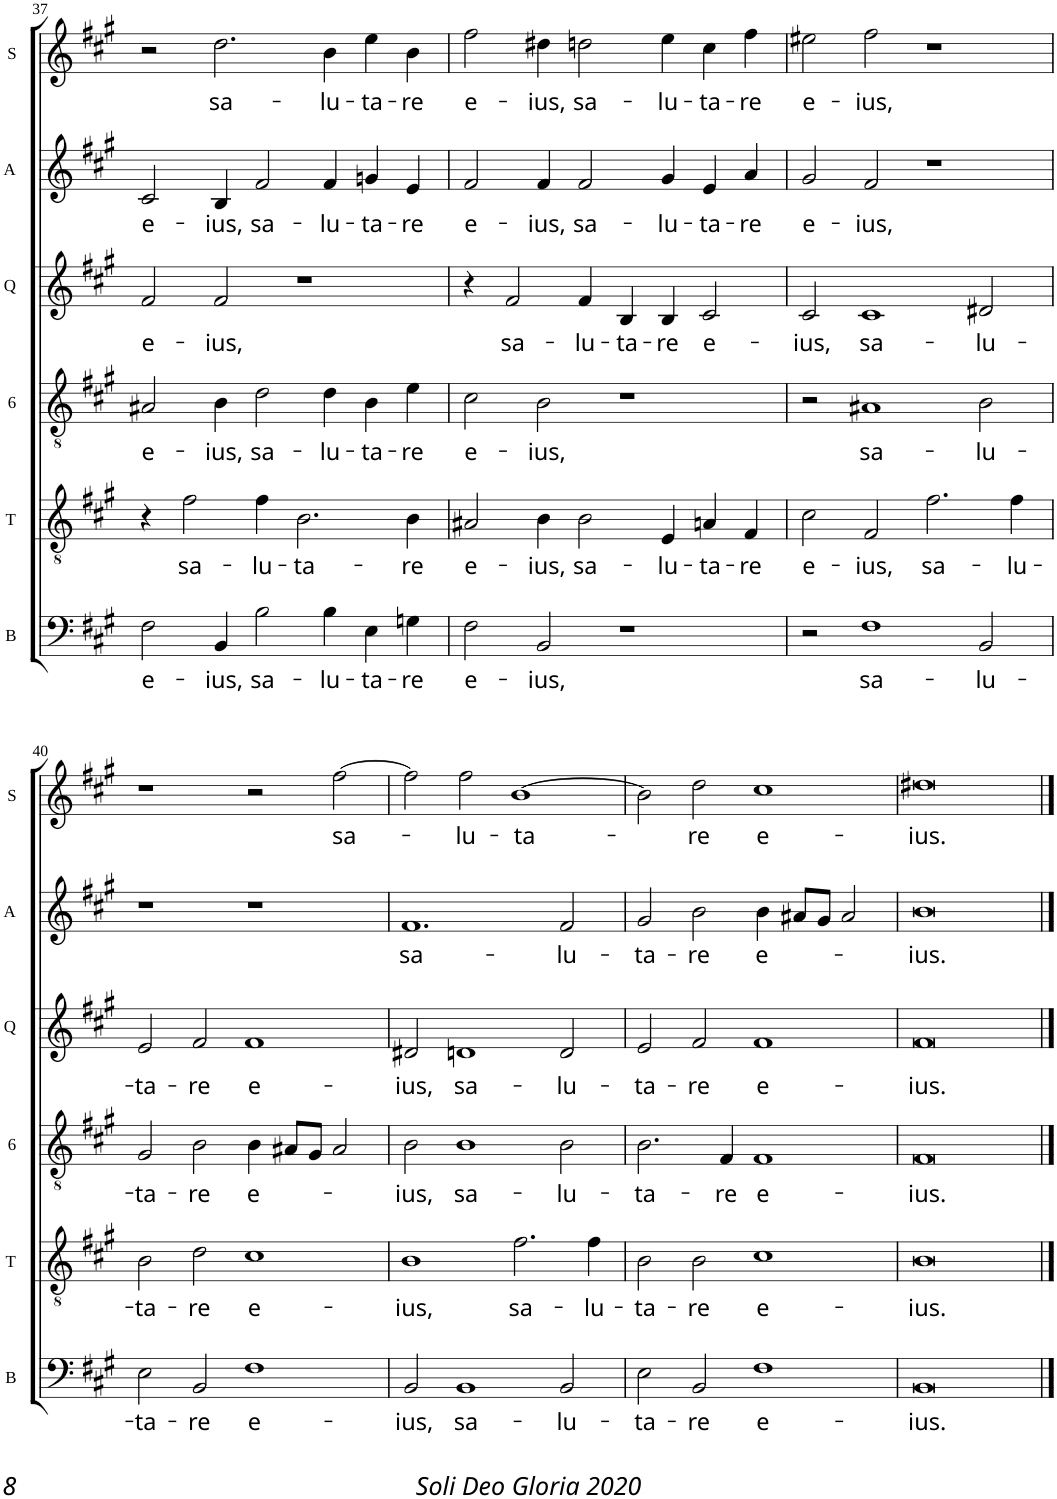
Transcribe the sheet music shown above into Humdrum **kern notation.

**kern	**text	**kern	**text	**kern	**text	**kern	**text	**kern	**text	**kern	**text
*part6	*part6	*part5	*part5	*part4	*part4	*part3	*part3	*part2	*part2	*part1	*part1
*staff6	*staff6	*staff5	*staff5	*staff4	*staff4	*staff3	*staff3	*staff2	*staff2	*staff1	*staff1
*I"Bass	*	*I"Tenor	*	*I"Sexto	*	*I"Quinto	*	*I"Alto	*	*I"Soprano	*
*I'B	*	*I'T	*	*	*	*I'Q	*	*I'A	*	*I'S	*
!!LO:PB:g=z
*clefF4	*	*clefGv2	*	*clefGv2	*	*clefG2	*	*clefG2	*	*clefG2	*
*k[f#c#g#]	*	*k[f#c#g#]	*	*k[f#c#g#]	*	*k[f#c#g#]	*	*k[f#c#g#]	*	*k[f#c#g#]	*
*A:	*	*A:	*	*A:	*	*A:	*	*A:	*	*A:	*
*M4/2	*	*M4/2	*	*M4/2	*	*M4/2	*	*M4/2	*	*M4/2	*
=37	=37	=37	=37	=37	=37	=37	=37	=37	=37	=37	=37
!	!LO:LY:b	!	!	!	!LO:LY:b	!	!LO:LY:b	!	!LO:LY:b	!	!
2F#\	e-	4r	.	2A#X/	e-	2f#/	e-	2c#/	e-	2r	.
!	!	!	!LO:LY:b	!	!	!	!	!	!	!	!
.	.	2f#\	sa-	.	.	.	.	.	.	.	.
!	!LO:LY:b	!	!	!	!LO:LY:b	!	!LO:LY:b	!	!LO:LY:b	!	!LO:LY:b
4BB/	-ius,	.	.	4B\	-ius,	2f#/	-ius,	4B/	-ius,	2.dd\	sa-
!	!LO:LY:b	!	!LO:LY:b	!	!LO:LY:b	!	!	!	!LO:LY:b	!	!
2B\	sa-	4f#\	-lu-	2d\	sa-	.	.	2f#/	sa-	.	.
!	!	!	!LO:LY:b	!	!	!	!	!	!	!	!
.	.	2.B\	-ta-	.	.	1r	.	.	.	.	.
!	!LO:LY:b	!	!	!	!LO:LY:b	!	!	!	!LO:LY:b	!	!LO:LY:b
4B\	-lu-	.	.	4d\	-lu-	.	.	4f#/	-lu-	4b\	-lu-
!	!LO:LY:b	!	!	!	!LO:LY:b	!	!	!	!LO:LY:b	!	!LO:LY:b
4E\	-ta-	.	.	4B\	-ta-	.	.	4gn/	-ta-	4ee\	-ta-
!	!LO:LY:b	!	!LO:LY:b	!	!LO:LY:b	!	!	!	!LO:LY:b	!	!LO:LY:b
4Gn\	-re	4B\	-re	4e\	-re	.	.	4e/	-re	4b\	-re
=38	=38	=38	=38	=38	=38	=38	=38	=38	=38	=38	=38
!	!LO:LY:b	!	!LO:LY:b	!	!LO:LY:b	!	!	!	!LO:LY:b	!	!LO:LY:b
2F#\	e-	2A#X/	e-	2c#\	e-	4r	.	2f#/	e-	2ff#\	e-
!	!	!	!	!	!	!	!LO:LY:b	!	!	!	!
.	.	.	.	.	.	2f#/	sa-	.	.	.	.
!	!LO:LY:b	!	!LO:LY:b	!	!LO:LY:b	!	!	!	!LO:LY:b	!	!LO:LY:b
2BB/	-ius,	4B\	-ius,	2B\	-ius,	.	.	4f#/	-ius,	4dd#X\	-ius,
!	!	!	!LO:LY:b	!	!	!	!LO:LY:b	!	!LO:LY:b	!	!LO:LY:b
.	.	2B\	sa-	.	.	4f#/	-lu-	2f#/	sa-	2ddn\	sa-
!	!	!	!	!	!	!	!LO:LY:b	!	!	!	!
1r	.	.	.	1r	.	4B/	-ta-	.	.	.	.
!	!	!	!LO:LY:b	!	!	!	!LO:LY:b	!	!LO:LY:b	!	!LO:LY:b
.	.	4E/	-lu-	.	.	4B/	-re	4g#/	-lu-	4ee\	-lu-
!	!	!	!LO:LY:b	!	!	!	!LO:LY:b	!	!LO:LY:b	!	!LO:LY:b
.	.	4An/	-ta-	.	.	2c#/	e-	4e/	-ta-	4cc#\	-ta-
!	!	!	!LO:LY:b	!	!	!	!	!	!LO:LY:b	!	!LO:LY:b
.	.	4F#/	-re	.	.	.	.	4a/	-re	4ff#\	-re
=39	=39	=39	=39	=39	=39	=39	=39	=39	=39	=39	=39
!	!	!	!LO:LY:b	!	!	!	!LO:LY:b	!	!LO:LY:b	!	!LO:LY:b
2r	.	2c#\	e-	2r	.	2c#/	-ius,	2g#/	e-	2ee#X\	e-
!	!LO:LY:b	!	!LO:LY:b	!	!LO:LY:b	!	!LO:LY:b	!	!LO:LY:b	!	!LO:LY:b
1F#	sa-	2F#/	-ius,	1A#X	sa-	1c#	sa-	2f#/	-ius,	2ff#\	-ius,
!	!	!	!LO:LY:b	!	!	!	!	!	!	!	!
.	.	2.f#\	sa-	.	.	.	.	1r	.	1r	.
!	!LO:LY:b	!	!	!	!LO:LY:b	!	!LO:LY:b	!	!	!	!
2BB/	-lu-	.	.	2B\	-lu-	2d#X/	-lu-	.	.	.	.
!	!	!	!LO:LY:b	!	!	!	!	!	!	!	!
.	.	4f#\	-lu-	.	.	.	.	.	.	.	.
!!LO:LB:g=z
=40	=40	=40	=40	=40	=40	=40	=40	=40	=40	=40	=40
!	!LO:LY:b	!	!LO:LY:b	!	!LO:LY:b	!	!LO:LY:b	!	!	!	!
2E\	-ta-	2B\	-ta-	2G#/	-ta-	2e/	-ta-	1r	.	1r	.
!	!LO:LY:b	!	!LO:LY:b	!	!LO:LY:b	!	!LO:LY:b	!	!	!	!
2BB/	-re	2d\	-re	2B\	-re	2f#/	-re	.	.	.	.
!	!LO:LY:b	!	!LO:LY:b	!	!LO:LY:b	!	!LO:LY:b	!	!	!	!
1F#	e-	1c#	e-	4B\	e-	1f#	e-	1r	.	2r	.
.	.	.	.	8A#X/L	.	.	.	.	.	.	.
.	.	.	.	8G#/J	.	.	.	.	.	.	.
!	!	!	!	!	!	!	!	!	!	!	!LO:LY:b
.	.	.	.	2A#/	.	.	.	.	.	[2ff#\	sa-
=41	=41	=41	=41	=41	=41	=41	=41	=41	=41	=41	=41
!	!LO:LY:b	!	!LO:LY:b	!	!LO:LY:b	!	!LO:LY:b	!	!LO:LY:b	!	!
2BB/	-ius,	1B	-ius,	2B\	-ius,	2d#X/	-ius,	1.f#	sa-	2ff#\]	.
!	!LO:LY:b	!	!	!	!LO:LY:b	!	!LO:LY:b	!	!	!	!LO:LY:b
1BB	sa-	.	.	1B	sa-	1dn	sa-	.	.	2ff#\	-lu-
!	!	!	!LO:LY:b	!	!	!	!	!	!	!	!LO:LY:b
.	.	2.f#\	sa-	.	.	.	.	.	.	[1b	-ta-
!	!LO:LY:b	!	!	!	!LO:LY:b	!	!LO:LY:b	!	!LO:LY:b	!	!
2BB/	-lu-	.	.	2B\	-lu-	2d/	-lu-	2f#/	-lu-	.	.
!	!	!	!LO:LY:b	!	!	!	!	!	!	!	!
.	.	4f#\	-lu-	.	.	.	.	.	.	.	.
=42	=42	=42	=42	=42	=42	=42	=42	=42	=42	=42	=42
!	!LO:LY:b	!	!LO:LY:b	!	!LO:LY:b	!	!LO:LY:b	!	!LO:LY:b	!	!
2E\	-ta-	2B\	-ta-	2.B\	-ta-	2e/	-ta-	2g#/	-ta-	2b\]	.
!	!LO:LY:b	!	!LO:LY:b	!	!	!	!LO:LY:b	!	!LO:LY:b	!	!LO:LY:b
2BB/	-re	2B\	-re	.	.	2f#/	-re	2b\	-re	2dd\	-re
!	!	!	!	!	!LO:LY:b	!	!	!	!	!	!
.	.	.	.	4F#/	-re	.	.	.	.	.	.
!	!LO:LY:b	!	!LO:LY:b	!	!LO:LY:b	!	!LO:LY:b	!	!LO:LY:b	!	!LO:LY:b
1F#	e-	1c#	e-	1F#	e-	1f#	e-	4b\	e-	1cc#	e-
.	.	.	.	.	.	.	.	8a#X/L	.	.	.
.	.	.	.	.	.	.	.	8g#/J	.	.	.
.	.	.	.	.	.	.	.	2a#/	.	.	.
=43	=43	=43	=43	=43	=43	=43	=43	=43	=43	=43	=43
!	!LO:LY:b	!	!LO:LY:b	!	!LO:LY:b	!	!LO:LY:b	!	!LO:LY:b	!	!LO:LY:b
0BB	-ius.	0B	-ius.	0F#	-ius.	0f#	-ius.	0b	-ius.	0dd#X	-ius.
==	==	==	==	==	==	==	==	==	==	==	==
*-	*-	*-	*-	*-	*-	*-	*-	*-	*-	*-	*-
